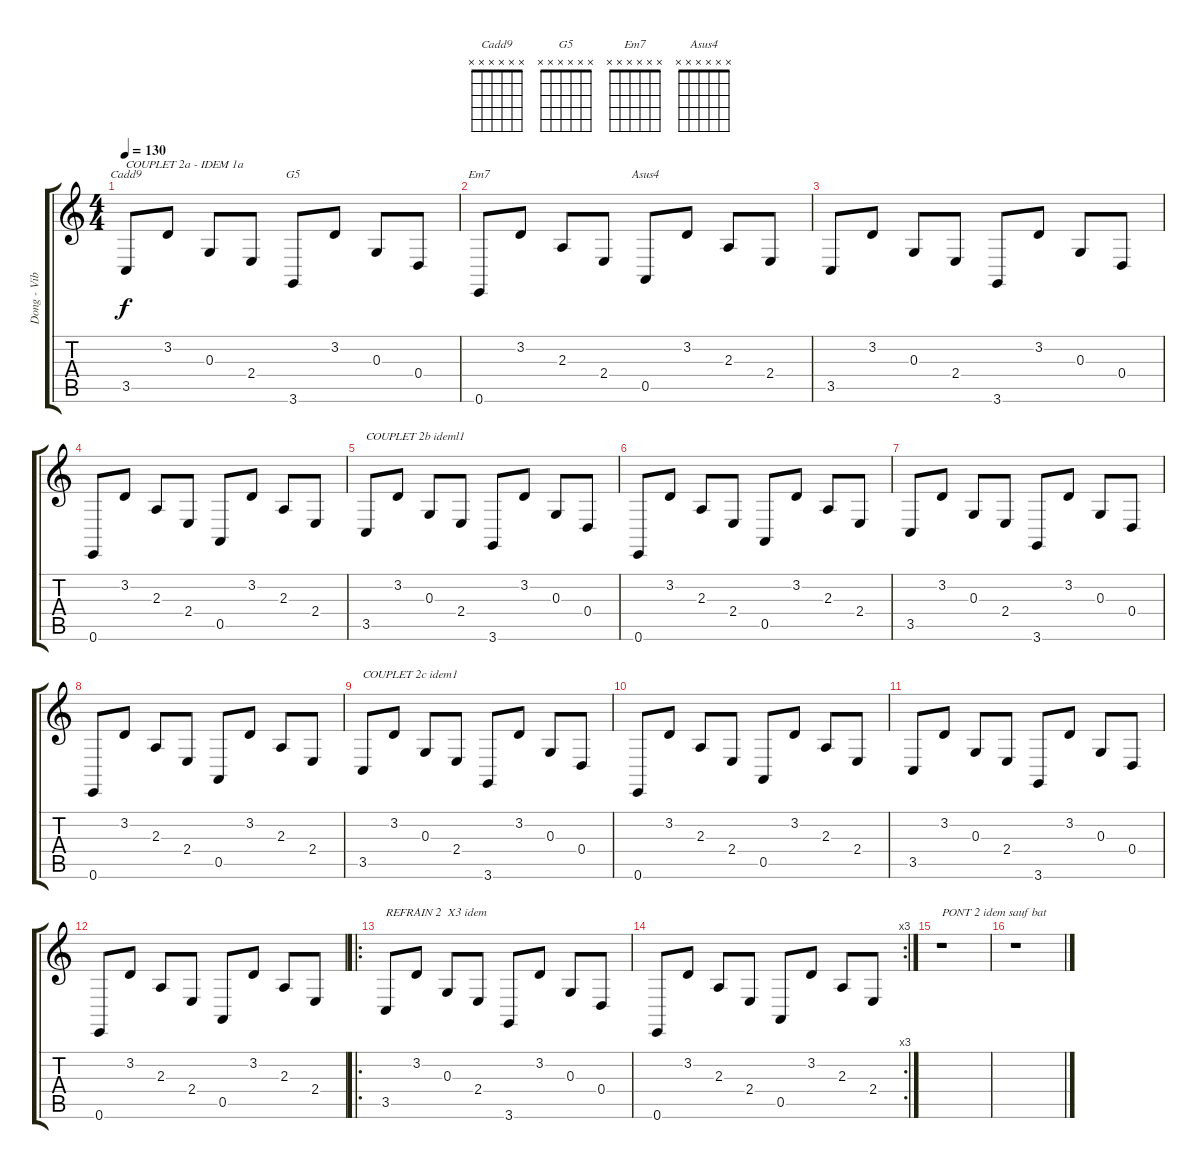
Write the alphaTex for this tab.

\track ("Dong - Vibraphone accords (G)" "Dong - Vib") {instrument vibraphone}
\staff {score tabs}
\tuning (E4 B3 G3 D3 A2 E2) {hide}
\chord ("Cadd9" x x x x x x) {firstfret 0}
\chord ("G5" x x x x x x) {firstfret 0}
\chord ("Em7" x x x x x x) {firstfret 0}
\chord ("Asus4" x x x x x x) {firstfret 0}
\ts (4 4)
\tempo 130
\clef g2
\ks c
3.5.8{ch "Cadd9" txt "COUPLET 2a - IDEM 1a" dy f} 3.2.8 0.3.8 2.4.8 3.6.8{ch "G5"} 3.2.8 0.3.8 0.4.8 |
0.6.8{ch "Em7"} 3.2.8 2.3.8 2.4.8 0.5.8{ch "Asus4"} 3.2.8 2.3.8 2.4.8 |
3.5.8 3.2.8 0.3.8 2.4.8 3.6.8 3.2.8 0.3.8 0.4.8 |
0.6.8 3.2.8 2.3.8 2.4.8 0.5.8 3.2.8 2.3.8 2.4.8 |
3.5.8{txt "COUPLET 2b ideml1"} 3.2.8 0.3.8 2.4.8 3.6.8 3.2.8 0.3.8 0.4.8 |
0.6.8 3.2.8 2.3.8 2.4.8 0.5.8 3.2.8 2.3.8 2.4.8 |
3.5.8 3.2.8 0.3.8 2.4.8 3.6.8 3.2.8 0.3.8 0.4.8 |
0.6.8 3.2.8 2.3.8 2.4.8 0.5.8 3.2.8 2.3.8 2.4.8 |
3.5.8{txt "COUPLET 2c idem1"} 3.2.8 0.3.8 2.4.8 3.6.8 3.2.8 0.3.8 0.4.8 |
0.6.8 3.2.8 2.3.8 2.4.8 0.5.8 3.2.8 2.3.8 2.4.8 |
3.5.8 3.2.8 0.3.8 2.4.8 3.6.8 3.2.8 0.3.8 0.4.8 |
0.6.8 3.2.8 2.3.8 2.4.8 0.5.8 3.2.8 2.3.8 2.4.8 |
\ro
3.5.8{txt "REFRAIN 2  X3 idem"} 3.2.8 0.3.8 2.4.8 3.6.8 3.2.8 0.3.8 0.4.8 |
\rc 3
0.6.8 3.2.8 2.3.8 2.4.8 0.5.8 3.2.8 2.3.8 2.4.8 |
r.1{txt "PONT 2 idem sauf bat"} |
r.1
